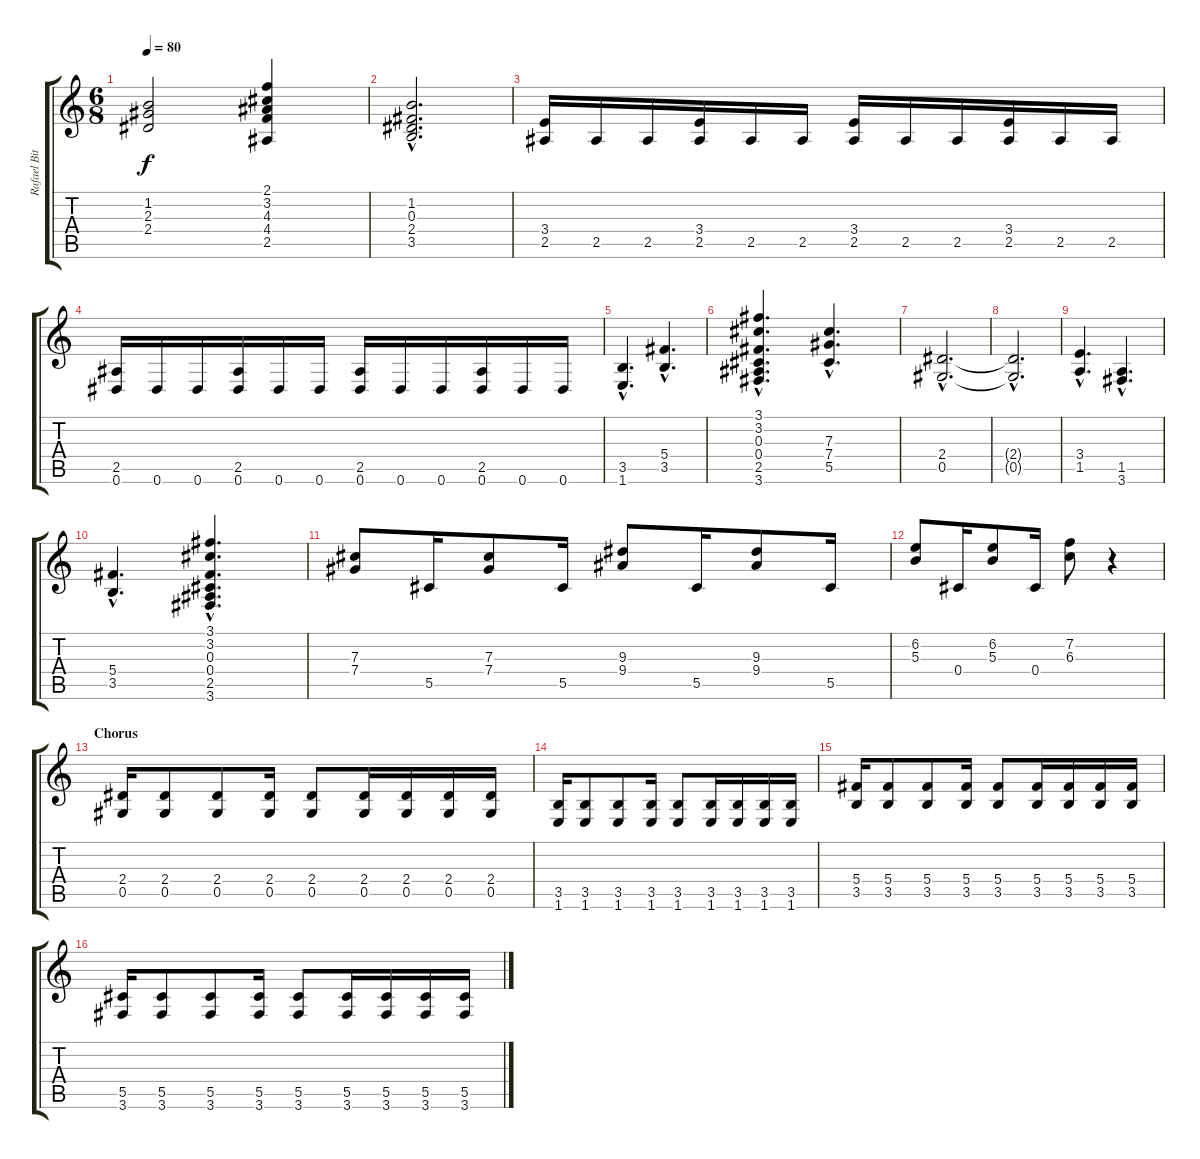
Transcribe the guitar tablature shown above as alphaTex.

\track ("Rafael Bittencourt" "Rafael Bit") {instrument distortionguitar}
\staff {score tabs}
\tuning (Eb4 Bb3 Gb3 Db3 Ab2 Eb2) {hide}
\ts (6 8)
\tempo 80
\clef g2
\ks c
(1.2 2.3 2.4).2{dy f} (2.1 3.2 4.3 4.4 2.5).4 |
(1.2{hac} 0.3{hac} 2.4{hac} 3.5{hac}).2{d} |
(3.4 2.5).16{instrument distortionguitar} 2.5.16 2.5.16 (3.4 2.5).16 2.5.16 2.5.16 (3.4 2.5).16 2.5.16 2.5.16 (3.4 2.5).16 2.5.16 2.5.16 |
(2.5 0.6).16 0.6.16 0.6.16 (2.5 0.6).16 0.6.16 0.6.16 (2.5 0.6).16 0.6.16 0.6.16 (2.5 0.6).16 0.6.16 0.6.16 |
(3.5{hac} 1.6{hac}).4{d} (5.4{hac} 3.5{hac}).4{d} |
(3.1{hac} 3.2{hac} 0.3{hac} 0.4{hac} 2.5{hac} 3.6{hac}).4{d} (7.3{hac} 7.4{hac} 5.5{hac}).4{d} |
(2.4{hac} 0.5{hac}).2{d} |
(2.4{hac t} 0.5{hac t}).2{d} |
(3.4{hac} 1.5{hac}).4{d} (1.5{hac} 3.6{hac}).4{d} |
(5.4{hac} 3.5{hac}).4{d} (3.1{hac} 3.2{hac} 0.3{hac} 0.4{hac} 2.5{hac} 3.6{hac}).4{d} |
(7.3 7.4).8 5.5.16 (7.3 7.4).8 5.5.16 (9.3 9.4).8 5.5.16 (9.3 9.4).8 5.5.16 |
(6.2 5.3).8 0.4.16 (6.2 5.3).8 0.4.16 (7.2 6.3).8 r.4 |
\section ("" "Chorus")
(2.4 0.5).16{instrument distortionguitar} (2.4 0.5).8 (2.4 0.5).8 (2.4 0.5).16 (2.4 0.5).8 (2.4 0.5).16 (2.4 0.5).16 (2.4 0.5).16 (2.4 0.5).16 |
(3.5 1.6).16 (3.5 1.6).8 (3.5 1.6).8 (3.5 1.6).16 (3.5 1.6).8 (3.5 1.6).16 (3.5 1.6).16 (3.5 1.6).16 (3.5 1.6).16 |
(5.4 3.5).16 (5.4 3.5).8 (5.4 3.5).8 (5.4 3.5).16 (5.4 3.5).8 (5.4 3.5).16 (5.4 3.5).16 (5.4 3.5).16 (5.4 3.5).16 |
(5.5 3.6).16 (5.5 3.6).8 (5.5 3.6).8 (5.5 3.6).16 (5.5 3.6).8 (5.5 3.6).16 (5.5 3.6).16 (5.5 3.6).16 (5.5 3.6).16
